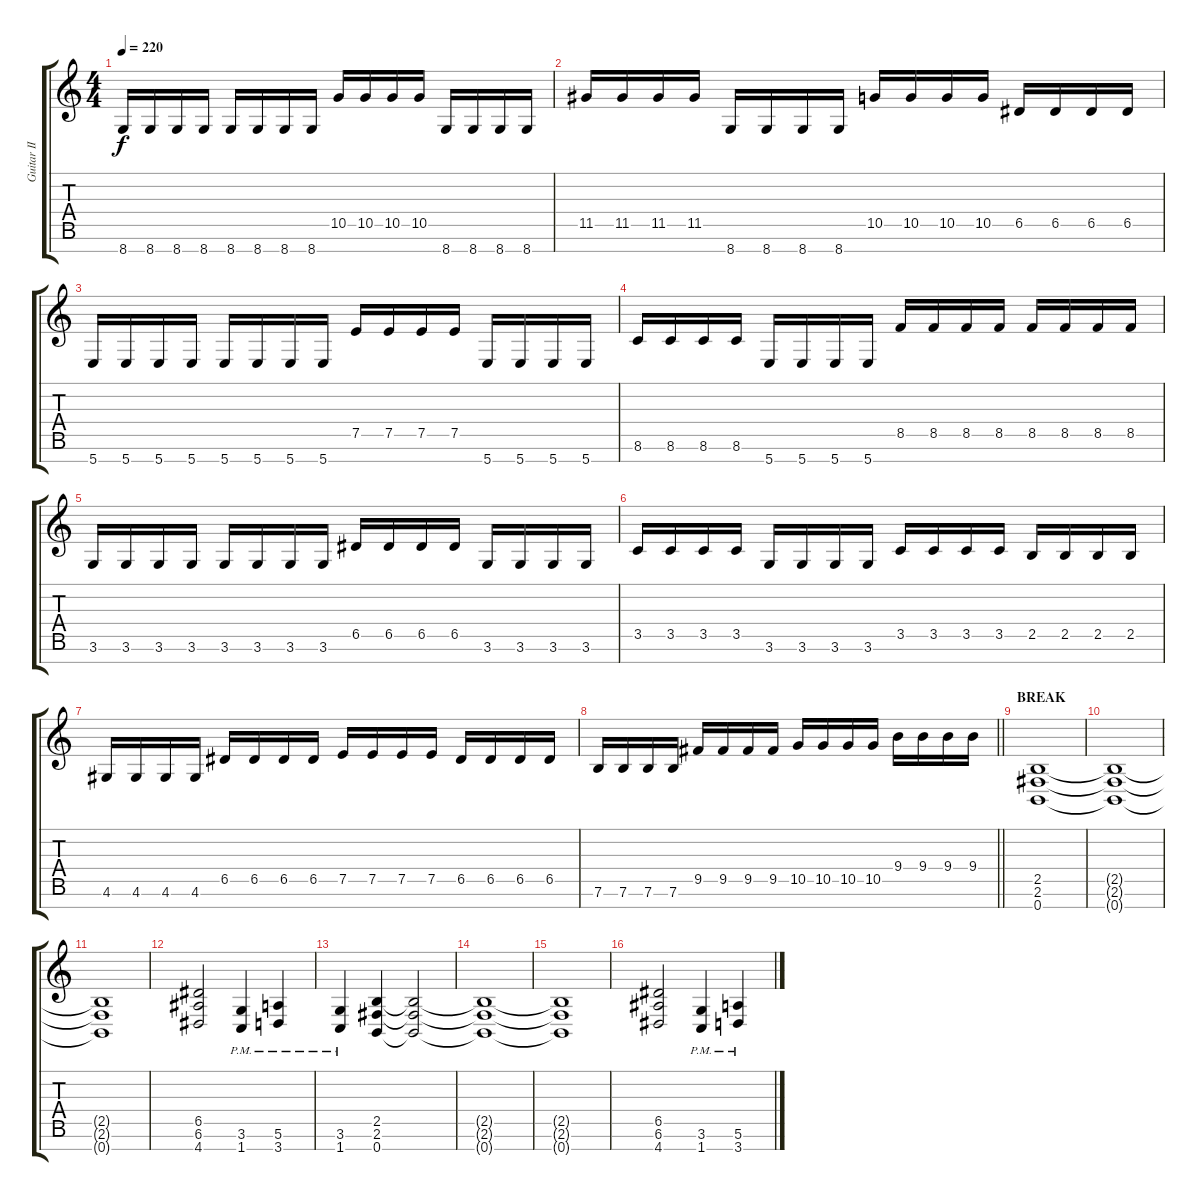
\track ("Guitar II" "Guitar II") {instrument distortionguitar}
\staff {score tabs}
\tuning (E4 B3 G3 D3 A2 E2 B1) {hide}
\ts (4 4)
\tempo 220
\clef g2
\ks c
8.7.16{dy f} 8.7.16 8.7.16 8.7.16 8.7.16 8.7.16 8.7.16 8.7.16 10.5.16 10.5.16 10.5.16 10.5.16 8.7.16 8.7.16 8.7.16 8.7.16 |
11.5.16 11.5.16 11.5.16 11.5.16 8.7.16 8.7.16 8.7.16 8.7.16 10.5.16 10.5.16 10.5.16 10.5.16 6.5.16 6.5.16 6.5.16 6.5.16 |
5.7.16 5.7.16 5.7.16 5.7.16 5.7.16 5.7.16 5.7.16 5.7.16 7.5.16 7.5.16 7.5.16 7.5.16 5.7.16 5.7.16 5.7.16 5.7.16 |
8.6.16 8.6.16 8.6.16 8.6.16 5.7.16 5.7.16 5.7.16 5.7.16 8.5.16 8.5.16 8.5.16 8.5.16 8.5.16 8.5.16 8.5.16 8.5.16 |
3.6.16 3.6.16 3.6.16 3.6.16 3.6.16 3.6.16 3.6.16 3.6.16 6.5.16 6.5.16 6.5.16 6.5.16 3.6.16 3.6.16 3.6.16 3.6.16 |
3.5.16 3.5.16 3.5.16 3.5.16 3.6.16 3.6.16 3.6.16 3.6.16 3.5.16 3.5.16 3.5.16 3.5.16 2.5.16 2.5.16 2.5.16 2.5.16 |
4.6.16 4.6.16 4.6.16 4.6.16 6.5.16 6.5.16 6.5.16 6.5.16 7.5.16 7.5.16 7.5.16 7.5.16 6.5.16 6.5.16 6.5.16 6.5.16 |
\barLineRight lightlight
7.6.16 7.6.16 7.6.16 7.6.16 9.5.16 9.5.16 9.5.16 9.5.16 10.5.16 10.5.16 10.5.16 10.5.16 9.4.16 9.4.16 9.4.16 9.4.16 |
\section ("" "BREAK")
(2.5 2.6 0.7).1 |
(2.5{t} 2.6{t} 0.7{t}).1 |
(2.5{t} 2.6{t} 0.7{t}).1 |
(6.5 6.6 4.7).2 (3.6{pm} 1.7{pm}).4 (5.6{pm} 3.7{pm}).4 |
(3.6{pm} 1.7{pm}).4 (2.5 2.6 0.7).4 (2.5{t} 2.6{t} 0.7{t}).2 |
(2.5{t} 2.6{t} 0.7{t}).1 |
(2.5{t} 2.6{t} 0.7{t}).1 |
(6.5 6.6 4.7).2 (3.6{pm} 1.7{pm}).4 (5.6{pm} 3.7{pm}).4
